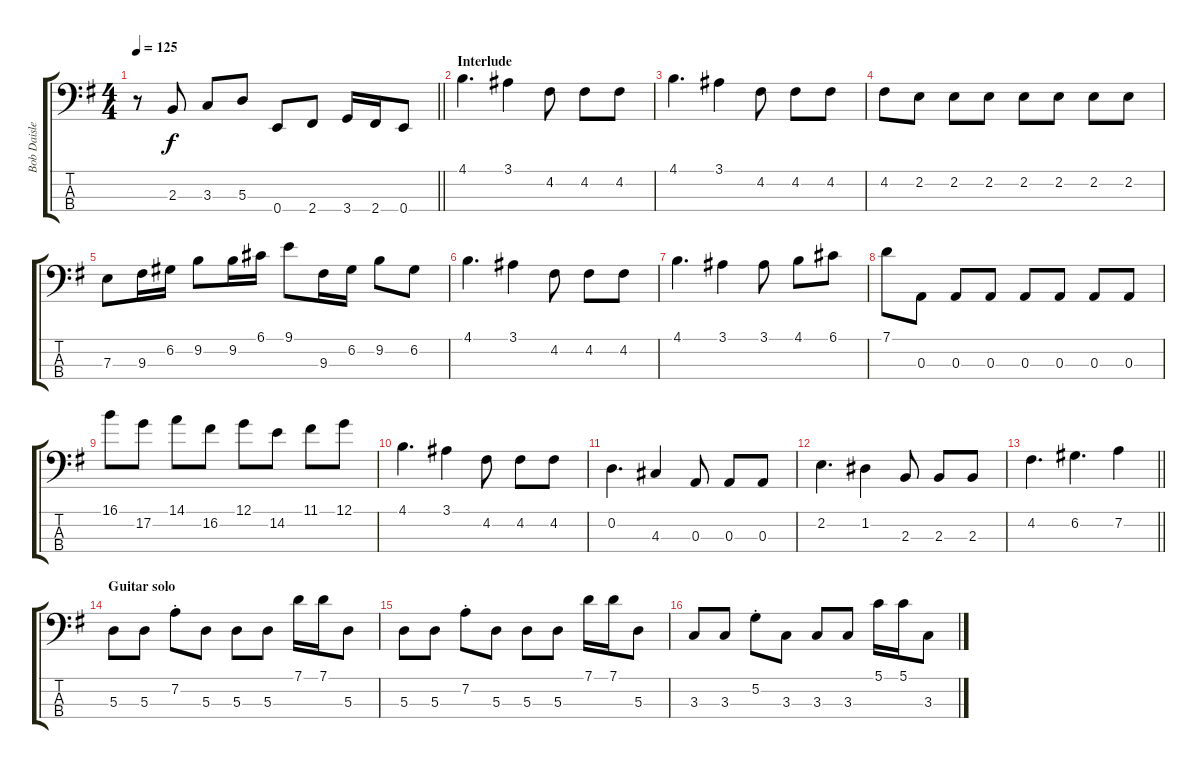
\track ("Bob Daisley" "Bob Daisle") {instrument electricbassfinger}
\staff {score tabs}
\tuning (G2 D2 A1 E1) {hide}
\ts (4 4)
\tempo 125
\clef f4
\barLineRight lightlight
\ks eminor
r.8{dy f} 2.3.8 3.3.8 5.3.8 0.4.8 2.4.8 3.4.16 2.4.16 0.4.8 |
\section ("" "Interlude")
4.1.4{d} 3.1.4 4.2.8 4.2.8 4.2.8 |
4.1.4{d} 3.1.4 4.2.8 4.2.8 4.2.8 |
4.2.8 2.2.8 2.2.8 2.2.8 2.2.8 2.2.8 2.2.8 2.2.8 |
7.3.8 9.3.16 6.2.16 9.2.8 9.2.16 6.1.16 9.1.8 9.3.16 6.2.16 9.2.8 6.2.8 |
4.1.4{d} 3.1.4 4.2.8 4.2.8 4.2.8 |
4.1.4{d} 3.1.4 3.1.8 4.1.8 6.1.8 |
7.1.8 0.3.8 0.3.8 0.3.8 0.3.8 0.3.8 0.3.8 0.3.8 |
16.1.8 17.2.8 14.1.8 16.2.8 12.1.8 14.2.8 11.1.8 12.1.8 |
4.1.4{d} 3.1.4 4.2.8 4.2.8 4.2.8 |
0.2.4{d} 4.3.4 0.3.8 0.3.8 0.3.8 |
2.2.4{d} 1.2.4 2.3.8 2.3.8 2.3.8 |
\barLineRight lightlight
4.2.4{d} 6.2.4{d} 7.2.4 |
\section ("" "Guitar solo")
5.3.8 5.3.8 7.2{st}.8 5.3.8 5.3.8 5.3.8 7.1.16 7.1.16 5.3.8 |
5.3.8 5.3.8 7.2{st}.8 5.3.8 5.3.8 5.3.8 7.1.16 7.1.16 5.3.8 |
3.3.8 3.3.8 5.2{st}.8 3.3.8 3.3.8 3.3.8 5.1.16 5.1.16 3.3.8
